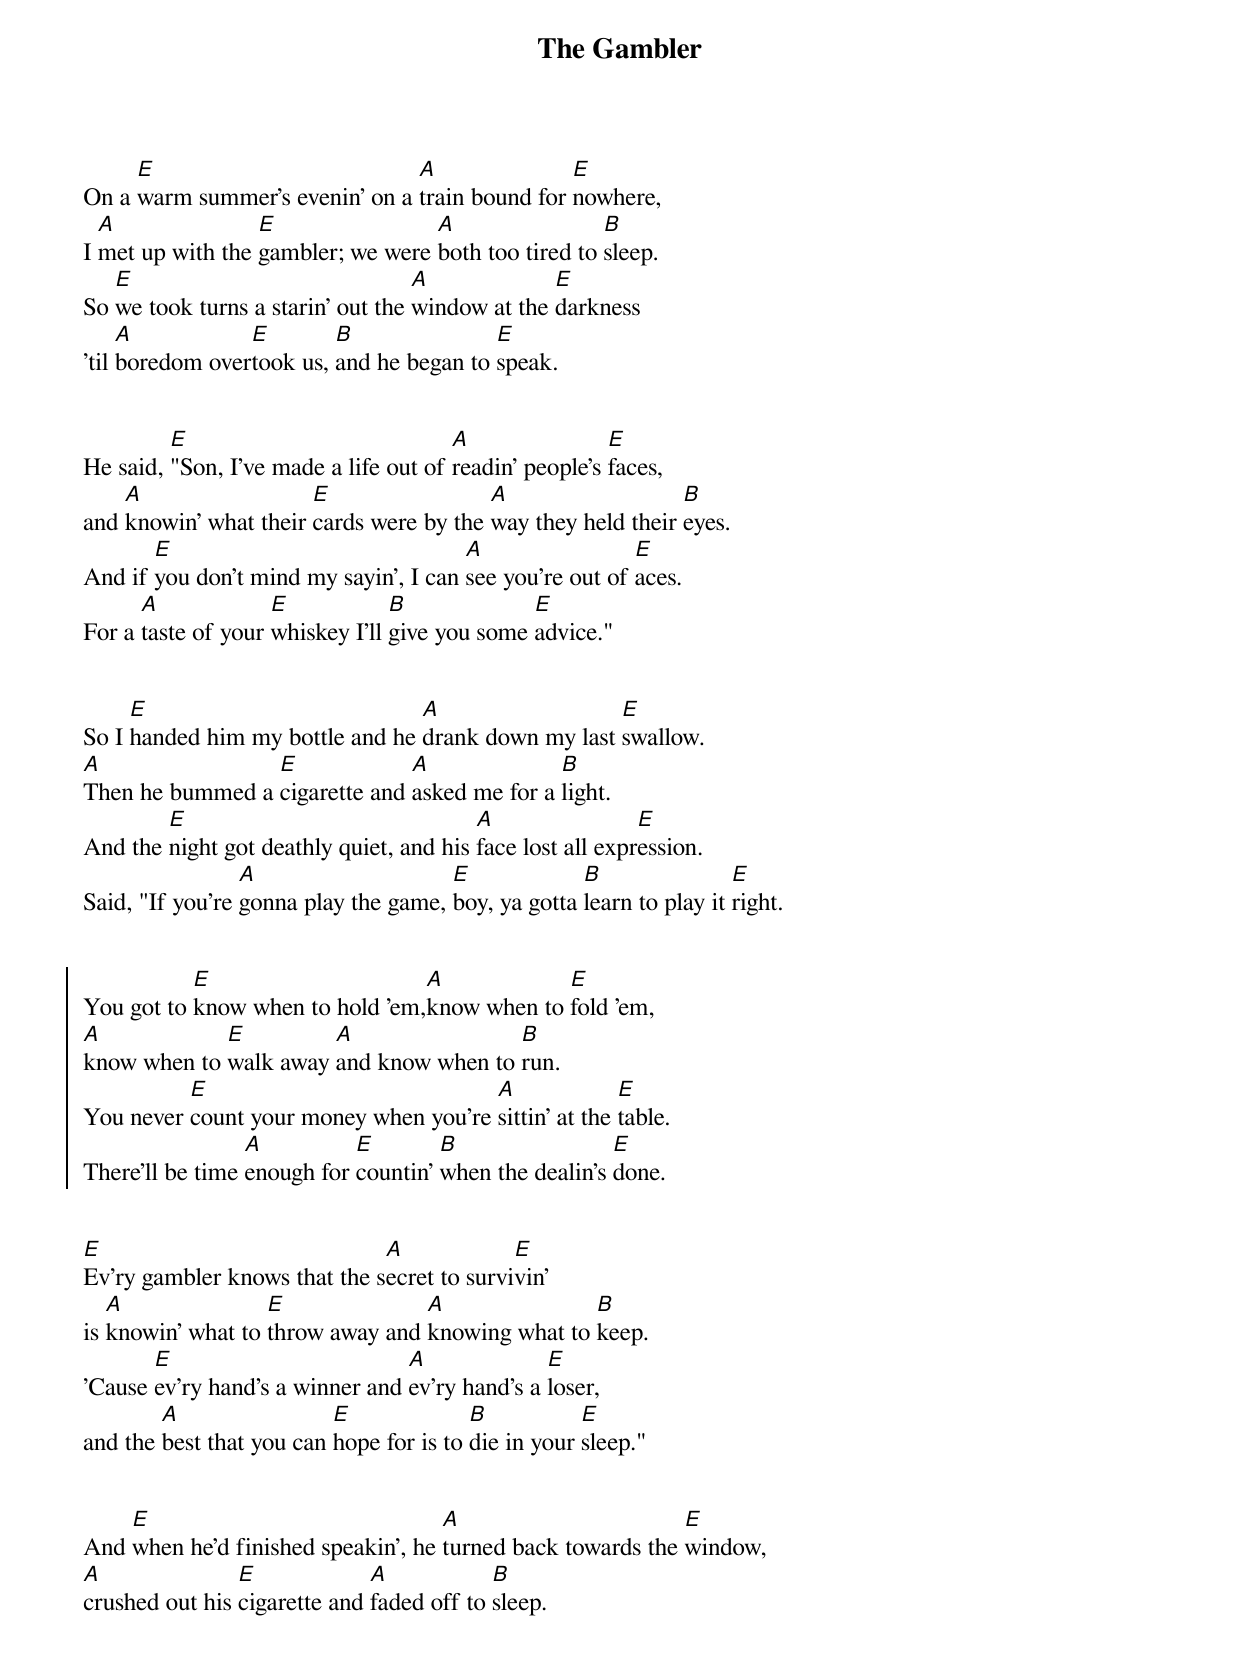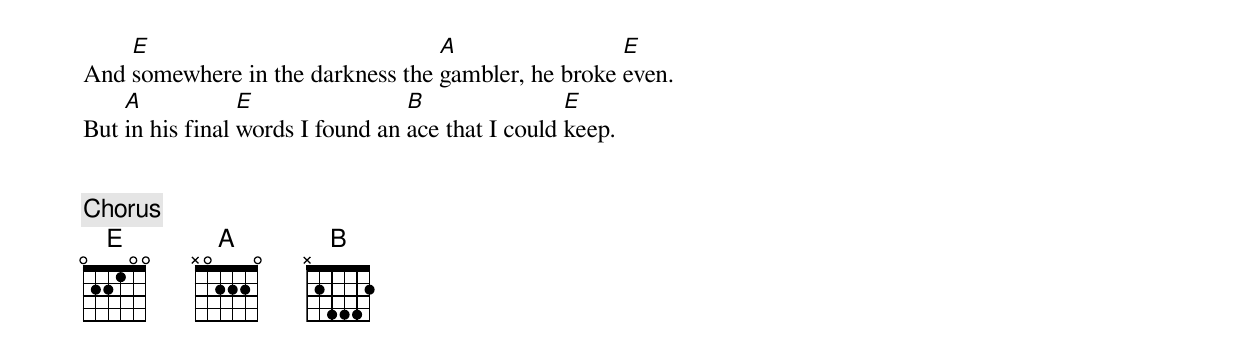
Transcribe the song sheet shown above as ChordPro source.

{title: The Gambler}
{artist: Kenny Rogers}
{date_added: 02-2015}
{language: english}
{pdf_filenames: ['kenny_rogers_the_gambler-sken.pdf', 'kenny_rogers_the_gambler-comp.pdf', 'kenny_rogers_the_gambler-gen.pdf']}
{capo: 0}
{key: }
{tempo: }
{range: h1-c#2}
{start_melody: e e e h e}

{start_of_verse}
On a [E]warm summer's evenin' on a [A]train bound for [E]nowhere,
I [A]met up with the [E]gambler; we were [A]both too tired to [B]sleep.
So [E]we took turns a starin' out the [A]window at the [E]darkness
'til [A]boredom over[E]took us, [B]and he began to [E]speak.
{end_of_verse}


{start_of_verse}
He said, [E]"Son, I've made a life out of [A]readin' people's [E]faces,
and [A]knowin' what their [E]cards were by the [A]way they held their [B]eyes.
And if [E]you don't mind my sayin', I can [A]see you're out of [E]aces.
For a [A]taste of your [E]whiskey I'll [B]give you some [E]advice."
{end_of_verse}


{start_of_verse}
So I [E]handed him my bottle and he [A]drank down my last [E]swallow.
[A]Then he bummed a [E]cigarette and [A]asked me for a [B]light.
And the [E]night got deathly quiet, and his [A]face lost all expr[E]ession.
Said, "If you're [A]gonna play the game, [E]boy, ya gotta [B]learn to play it [E]right.
{end_of_verse}


{start_of_chorus}
You got to [E]know when to hold 'em,[A]know when to [E]fold 'em,
[A]know when to [E]walk away [A]and know when to [B]run.
You never [E]count your money when you're [A]sittin' at the [E]table.
There'll be time [A]enough for [E]countin' [B]when the dealin's [E]done.
{end_of_chorus}


{start_of_verse}
[E]Ev'ry gambler knows that the s[A]ecret to survi[E]vin'
is [A]knowin' what to [E]throw away and [A]knowing what to [B]keep.
'Cause [E]ev'ry hand's a winner and [A]ev'ry hand's a [E]loser,
and the [A]best that you can [E]hope for is to [B]die in your [E]sleep."
{end_of_verse}


{start_of_verse}
And [E]when he'd finished speakin', he [A]turned back towards the [E]window,
[A]crushed out his [E]cigarette and [A]faded off to [B]sleep.
And [E]somewhere in the darkness the [A]gambler, he broke [E]even.
But [A]in his final [E]words I found an [B]ace that I could [E]keep.
{end_of_verse}


{chorus}
